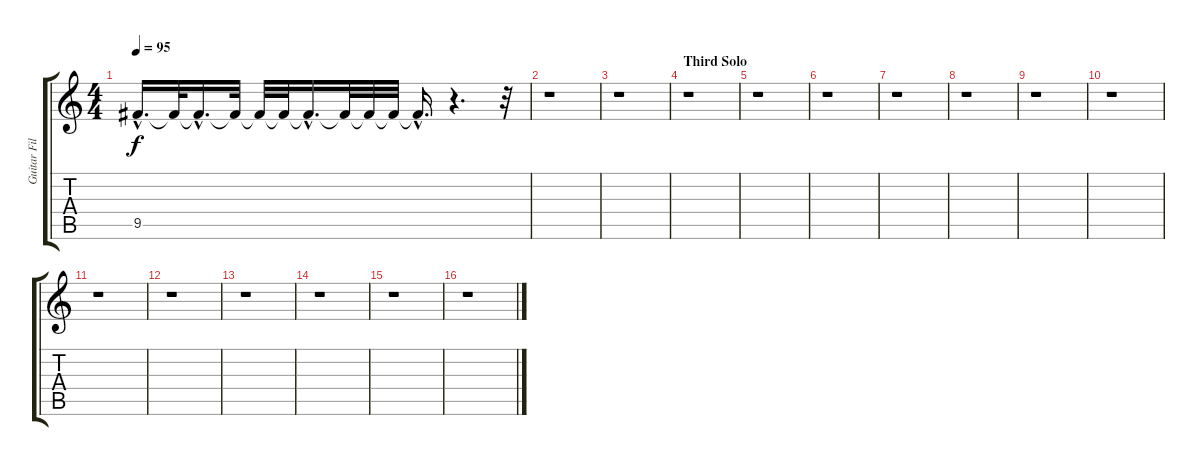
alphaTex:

\track ("Guitar Fills" "Guitar Fil") {instrument distortionguitar}
\staff {score tabs}
\tuning (E4 B3 G3 D3 A2 E2) {hide}
\ts (4 4)
\tempo 95
\clef g2
\ks c
9.5{hac t}.16{d dy f volume 10} 9.5{t}.32{volume 0} 9.5{hac t}.16{d volume 10} 9.5{t}.32{volume 0} 9.5{t}.32{volume 10} 9.5{t}.32{volume 0} 9.5{hac t}.16{d volume 10} 9.5{t}.32{volume 0} 9.5{t}.32{volume 10} 9.5{t}.32{volume 0} 9.5{hac t}.16{d volume 10} r.4{d} r.32 |
r.1 |
r.1 |
\section ("" "Third Solo")
r.1 |
r.1 |
r.1 |
r.1 |
r.1 |
r.1 |
r.1 |
r.1 |
r.1 |
r.1 |
r.1 |
r.1 |
r.1
